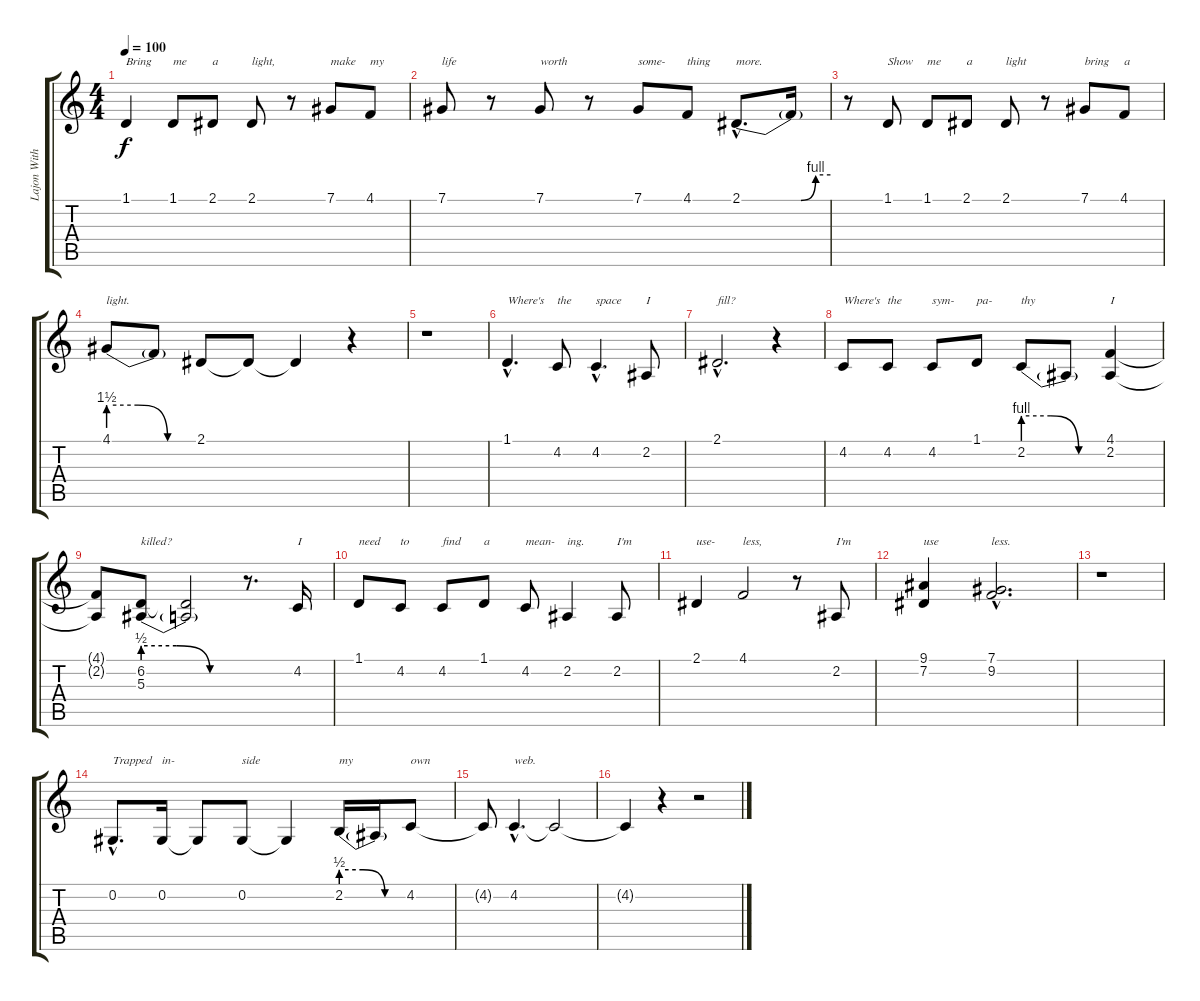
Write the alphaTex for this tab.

\track ("Lajon Witherspoon - Vocals" "Lajon With") {instrument lead2sawtooth}
\staff {score tabs}
\tuning (Db4 Ab3 E3 B2 Gb2 Db2) {hide}
\ts (4 4)
\tempo 100
\clef g2
\ks c
1.1.4{txt "Bring" dy f} 1.1.8{txt "me"} 2.1.8{txt "a"} 2.1.8{txt "light,"} r.8 7.1.8{txt "make"} 4.1.8{txt "my"} |
7.1.8{txt "life"} r.8 7.1.8{txt "worth"} r.8 7.1.8{txt "some-"} 4.1.8{txt "thing"} 2.1{be (custom 0 0 20 0 40 0 50 4 60 4) hac}.8{d txt "more."} 2.1{t}.16 |
r.8 1.1.8{txt "Show"} 1.1.8{txt "me"} 2.1.8{txt "a"} 2.1.8{txt "light"} r.8 7.1.8{txt "bring"} 4.1.8{txt "a"} |
4.1{be (custom 0 6 20 6 40 0 60 0)}.8{txt "light."} 4.1{t}.8 2.1.8 2.1{t}.8 2.1{t}.4 r.4 |
r.1 |
1.1{hac}.4{d txt "Where's"} 4.2.8{txt "the"} 4.2{hac}.4{d txt "space"} 2.2.8{txt "I"} |
2.1{hac}.2{d txt "fill?"} r.4 |
4.2.8{txt "Where's"} 4.2.8{txt "the"} 4.2.8{txt "sym-"} 1.1.8{txt "pa-"} 2.2{be (custom 0 4 20 4 40 0 60 0)}.8{txt "thy"} 2.2{t}.8 (4.1 2.2).4{txt "I"} |
(4.1{t} 2.2{t}).8 (6.2 5.3{be (custom 0 2 20 2 40 0 60 0)}).8{txt "killed?"} (6.2{t} 5.3{t}).2 r.8{d} 4.2.16{txt "I"} |
1.1.8{txt "need"} 4.2.8{txt "to"} 4.2.8{txt "find"} 1.1.8{txt "a"} 4.2.8{txt "mean-"} 2.2.4{txt "ing."} 2.2.8{txt "I'm"} |
2.1.4{txt "use-"} 4.1.2{txt "less,"} r.8 2.2.8{txt "I'm"} |
(9.1 7.2).4{txt "use"} (7.1{hac} 9.2{hac}).2{d txt "less."} |
r.1 |
0.2{hac}.8{d txt "Trapped"} 0.2.16{txt "in-"} 0.2{t}.8 0.2.8{txt "side"} 0.2{t}.4 2.2{be (custom 0 2 20 2 40 0 60 0)}.16{txt "my"} 2.2{t}.16 4.2.8{txt "own"} |
4.2{t}.8 4.2{hac}.4{d txt "web."} 4.2{t}.2 |
4.2{t}.4 r.4 r.2
